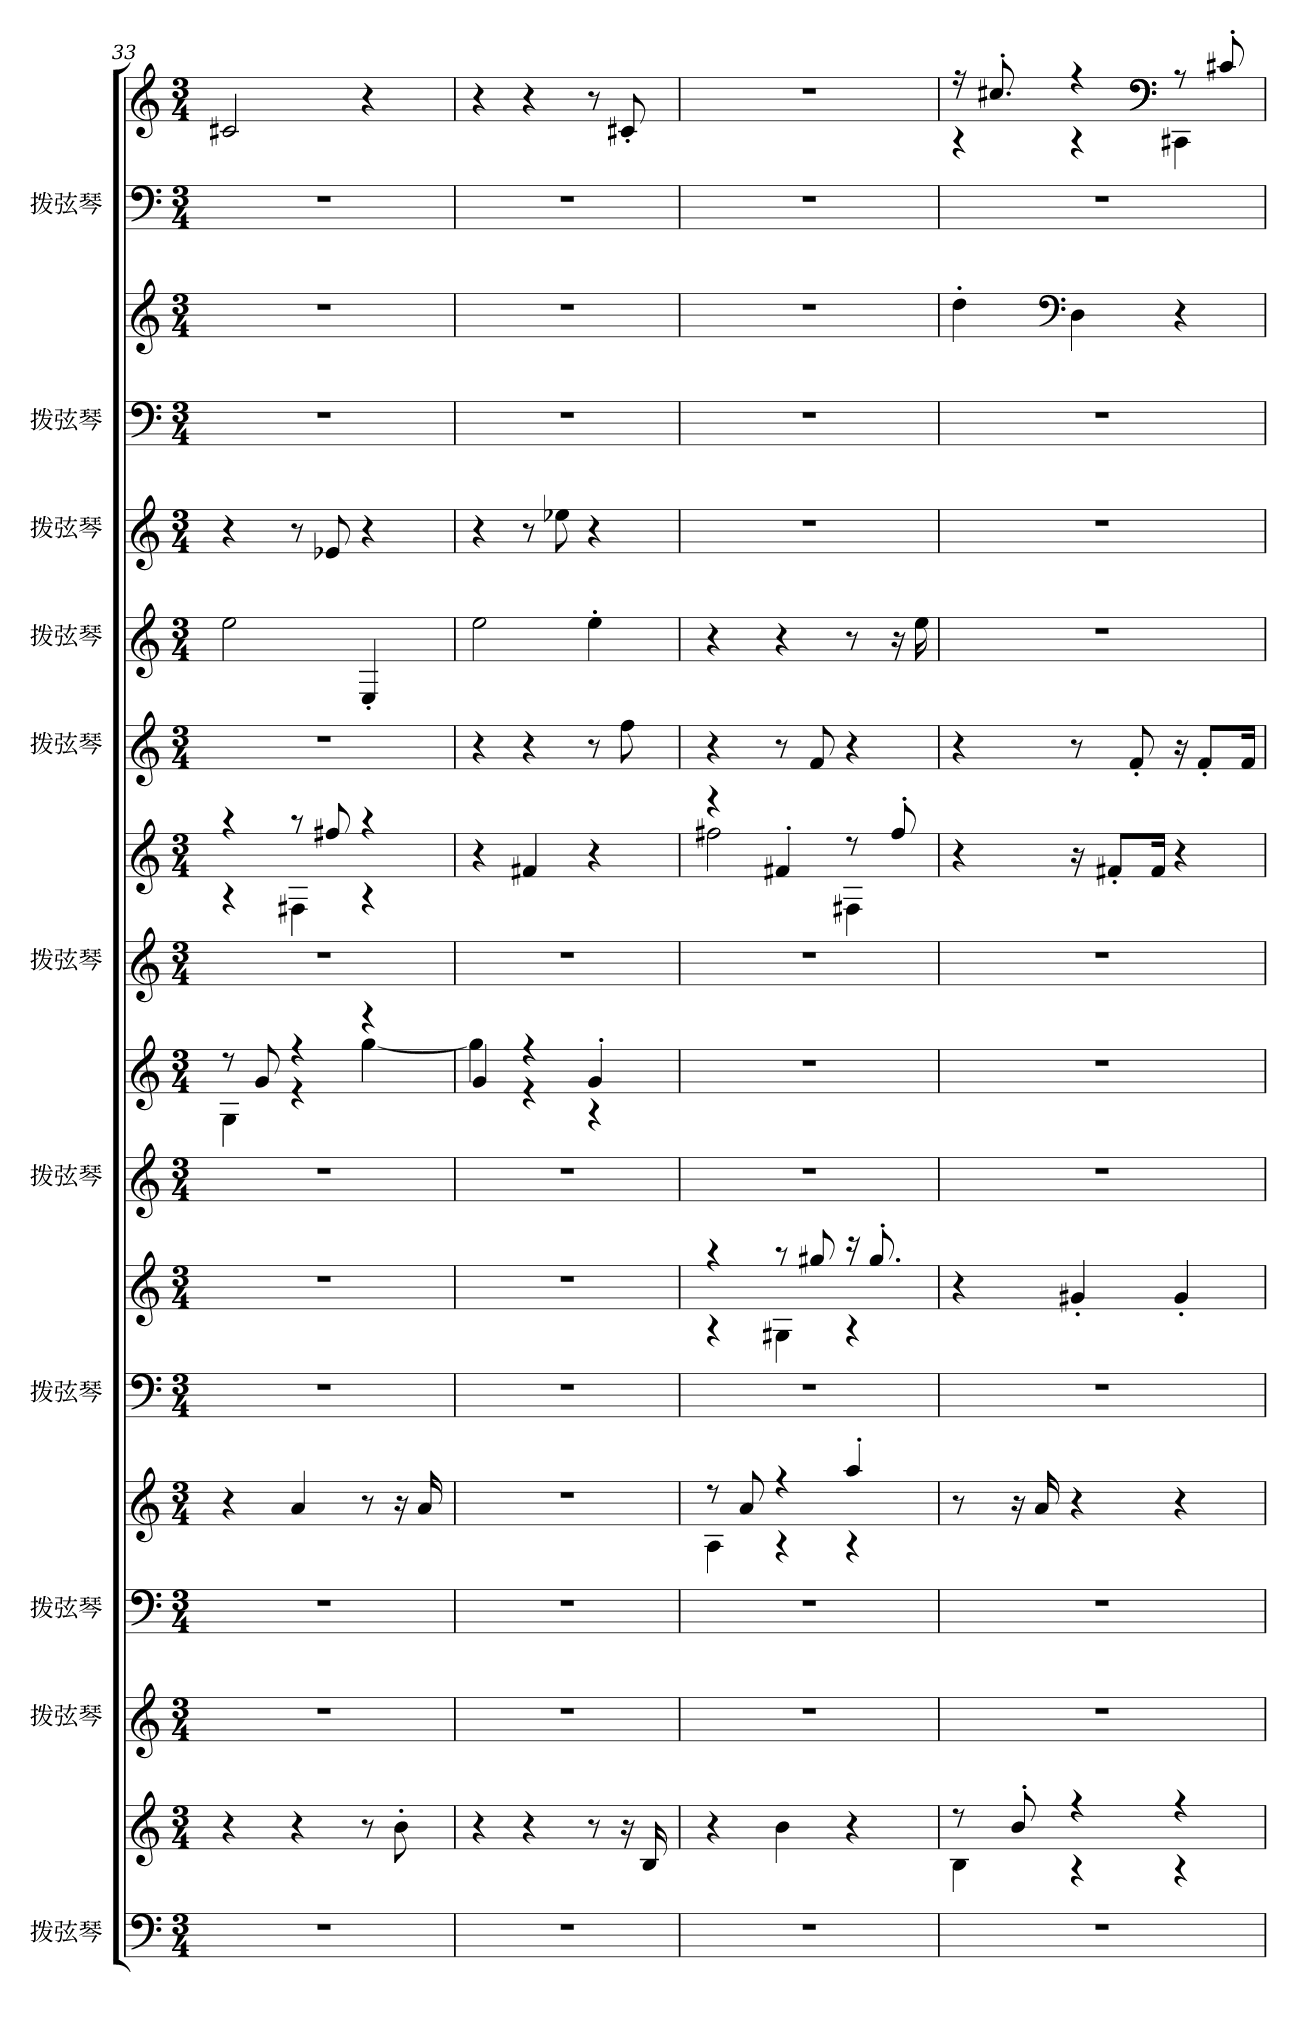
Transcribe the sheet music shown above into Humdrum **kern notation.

**kern	**kern	**kern	**kern	**kern	**kern	**kern	**kern	**kern	**kern	**kern	**kern	**kern	**kern	**kern	**kern	**kern	**kern
*part11	*part11	*part10	*part9	*part9	*part8	*part8	*part7	*part7	*part6	*part6	*part5	*part4	*part3	*part2	*part2	*part1	*part1
*staff18	*staff17	*staff16	*staff15	*staff14	*staff13	*staff12	*staff11	*staff10	*staff9	*staff8	*staff7	*staff6	*staff5	*staff4	*staff3	*staff2	*staff1
*I"拨弦琴	*	*I"拨弦琴	*I"拨弦琴	*	*I"拨弦琴	*	*I"拨弦琴	*	*I"拨弦琴	*	*I"拨弦琴	*I"拨弦琴	*I"拨弦琴	*I"拨弦琴	*	*I"拨弦琴	*
*clefF4	*clefG2	*clefG2	*clefF4	*clefG2	*clefF4	*clefG2	*clefG2	*clefG2	*clefG2	*clefG2	*clefG2	*clefG2	*clefG2	*clefF4	*clefG2	*clefF4	*clefG2
*k[]	*k[]	*k[]	*k[]	*k[]	*k[]	*k[]	*k[]	*k[]	*k[]	*k[]	*k[]	*k[]	*k[]	*k[]	*k[]	*k[]	*k[]
*M3/4	*M3/4	*M3/4	*M3/4	*M3/4	*M3/4	*M3/4	*M3/4	*M3/4	*M3/4	*M3/4	*M3/4	*M3/4	*M3/4	*M3/4	*M3/4	*M3/4	*M3/4
=33	=33	=33	=33	=33	=33	=33	=33	=33	=33	=33	=33	=33	=33	=33	=33	=33	=33
*	*	*	*	*	*	*	*	*^	*	*^	*	*	*	*	*	*	*
2.r	4r	2.r	2.r	4r	2.r	2.r	2.r	8r	4G\	2.r	4r	4r	2.r	2ee\	4r	2.r	2.r	2.r	2c#X/
.	.	.	.	.	.	.	.	8g/	.	.	.	.	.	.	.	.	.	.	.
.	4r	.	.	4a/	.	.	.	4r	4r	.	8r	4F#X\	.	.	8r	.	.	.	.
.	.	.	.	.	.	.	.	.	.	.	8ff#X/	.	.	.	8e-X/	.	.	.	.
.	8r	.	.	8r	.	.	.	4r	[4gg\	.	4r	4r	.	4E'/	4r	.	.	.	4r
.	8b'\	.	.	16r	.	.	.	.	.	.	.	.	.	.	.	.	.	.	.
.	.	.	.	16a/	.	.	.	.	.	.	.	.	.	.	.	.	.	.	.
*	*	*	*	*	*	*	*	*	*	*	*v	*v	*	*	*	*	*	*	*
=34	=34	=34	=34	=34	=34	=34	=34	=34	=34	=34	=34	=34	=34	=34	=34	=34	=34	=34
2.r	4r	2.r	2.r	2.r	2.r	2.r	2.r	4g/	4gg\]	2.r	4r	4r	2ee\	4r	2.r	2.r	2.r	4r
.	4r	.	.	.	.	.	.	4r	4r	.	4f#X/	4r	.	8r	.	.	.	4r
.	.	.	.	.	.	.	.	.	.	.	.	.	.	8ee-X\	.	.	.	.
.	8r	.	.	.	.	.	.	4g'/	4r	.	4r	8r	4ee'\	4r	.	.	.	8r
.	16r	.	.	.	.	.	.	.	.	.	.	8ff\	.	.	.	.	.	8c#X'/
.	16B/	.	.	.	.	.	.	.	.	.	.	.	.	.	.	.	.	.
*	*	*	*	*	*	*	*	*v	*v	*	*	*	*	*	*	*	*	*
=35	=35	=35	=35	=35	=35	=35	=35	=35	=35	=35	=35	=35	=35	=35	=35	=35	=35
*	*	*	*	*^	*	*^	*	*	*	*^	*	*	*	*	*	*	*
2.r	4r	2.r	2.r	8r	4A\	2.r	4r	4r	2.r	2.r	2.r	4r	2ff#X\	4r	4r	2.r	2.r	2.r	2.r	2.r
.	.	.	.	8a/	.	.	.	.	.	.	.	.	.	.	.	.	.	.	.	.
.	4b\	.	.	4r	4r	.	8r	4G#X\	.	.	.	4f#X'/	.	8r	4r	.	.	.	.	.
.	.	.	.	.	.	.	8gg#X/	.	.	.	.	.	.	8f/	.	.	.	.	.	.
.	4r	.	.	4aa'/	4r	.	16r	4r	.	.	.	8r	4F#X\	4r	8r	.	.	.	.	.
.	.	.	.	.	.	.	8.gg#'/	.	.	.	.	.	.	.	.	.	.	.	.	.
.	.	.	.	.	.	.	.	.	.	.	.	8ff#'/	.	.	16r	.	.	.	.	.
.	.	.	.	.	.	.	.	.	.	.	.	.	.	.	16ee\	.	.	.	.	.
*	*	*	*	*v	*v	*	*v	*v	*	*	*	*v	*v	*	*	*	*	*	*	*
!!LO:PB:g=z
=36	=36	=36	=36	=36	=36	=36	=36	=36	=36	=36	=36	=36	=36	=36	=36	=36	=36
*	*^	*	*	*	*	*	*	*	*	*	*	*	*	*	*	*	*^
2.r	8r	4B\	2.r	2.r	8r	2.r	4r	2.r	2.r	2.r	4r	4r	2.r	2.r	2.r	4dd'\	2.r	16r	4r
.	.	.	.	.	.	.	.	.	.	.	.	.	.	.	.	.	.	8.cc#X'/	.
.	8b'/	.	.	.	16r	.	.	.	.	.	.	.	.	.	.	.	.	.	.
.	.	.	.	.	16a/	.	.	.	.	.	.	.	.	.	.	.	.	.	.
*	*	*	*	*	*	*	*	*	*	*	*	*	*	*	*	*clefF4	*	*	*
.	4r	4r	.	.	4r	.	4g#X'/	.	.	.	16r	8r	.	.	.	4D\	.	4r	4r
.	.	.	.	.	.	.	.	.	.	.	8f#X'/L	.	.	.	.	.	.	.	.
.	.	.	.	.	.	.	.	.	.	.	.	8f'/	.	.	.	.	.	.	.
.	.	.	.	.	.	.	.	.	.	.	16f#/Jk	.	.	.	.	.	.	.	.
*	*	*	*	*	*	*	*	*	*	*	*	*	*	*	*	*	*	*clefF4	*
.	4r	4r	.	.	4r	.	4g#'/	.	.	.	4r	16r	.	.	.	4r	.	8r	4CC#X\
.	.	.	.	.	.	.	.	.	.	.	.	8f'/L	.	.	.	.	.	.	.
.	.	.	.	.	.	.	.	.	.	.	.	.	.	.	.	.	.	8c#X'/	.
.	.	.	.	.	.	.	.	.	.	.	.	16f/Jk	.	.	.	.	.	.	.
*	*v	*v	*	*	*	*	*	*	*	*	*	*	*	*	*	*	*	*v	*v
=	=	=	=	=	=	=	=	=	=	=	=	=	=	=	=	=	=
*-	*-	*-	*-	*-	*-	*-	*-	*-	*-	*-	*-	*-	*-	*-	*-	*-	*-
